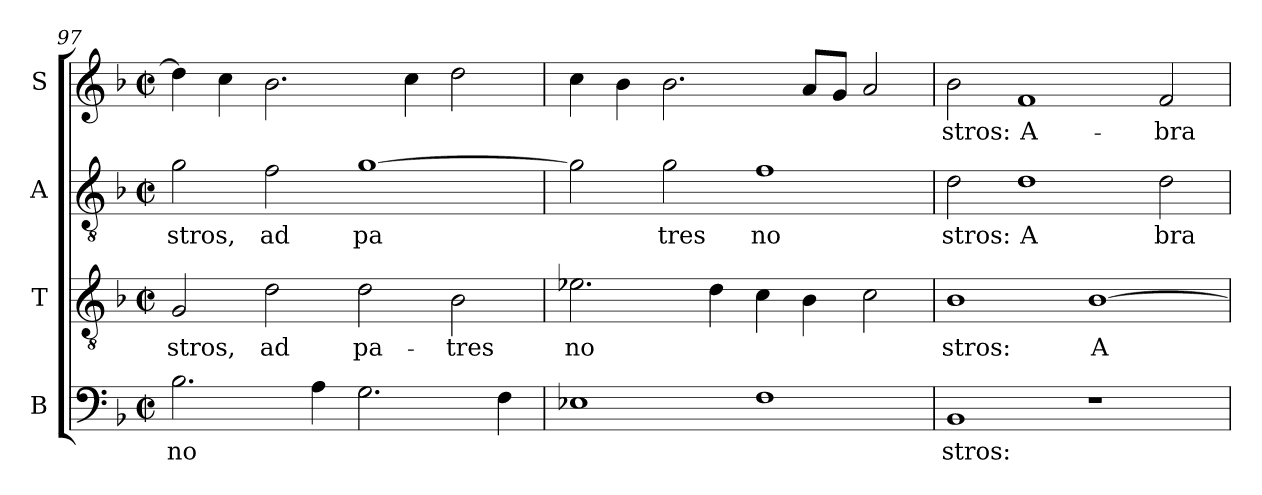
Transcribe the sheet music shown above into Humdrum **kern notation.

**kern	**text	**kern	**text	**kern	**text	**kern	**text
*part4	*part4	*part3	*part3	*part2	*part2	*part1	*part1
*staff4	*staff4	*staff3	*staff3	*staff2	*staff2	*staff1	*staff1
*I"B	*	*I"T	*	*I"A	*	*I"S	*
*I'B	*	*I'T	*	*I'A	*	*I'S	*
*clefF4	*	*clefGv2	*	*clefGv2	*	*clefG2	*
*k[b-]	*	*k[b-]	*	*k[b-]	*	*k[b-]	*
*F:	*	*F:	*	*F:	*	*F:	*
*M2/2	*	*M2/2	*	*M2/2	*	*M2/2	*
*met(c|)	*	*met(c|)	*	*met(c|)	*	*met(c|)	*
=97	=97	=97	=97	=97	=97	=97	=97
!	!LO:LY:b:cj	!	!LO:LY:b:cj	!	!LO:LY:b:cj	!	!LO:LY:b:cj
2.B-\	no	2G/	-stros,	2g\	stros,	4dd\]	--
!	!	!	!	!	!	!	!LO:LY:b:cj
.	.	.	.	.	.	4cc\	--
!	!	!	!LO:LY:b:cj	!	!LO:LY:b:cj	!	!LO:LY:b:cj
.	.	2d\	ad	2f\	ad	2.b-\	--
!	!LO:LY:b:cj	!	!	!	!	!	!
4A\	.	.	.	.	.	.	.
!	!LO:LY:b:cj	!	!LO:LY:b:cj	!	!LO:LY:b:cj	!	!
2.G\	.	2d\	pa-	[>1g	pa	.	.
!	!	!	!	!	!	!	!LO:LY:b:cj
.	.	.	.	.	.	4cc\	--
!	!	!	!LO:LY:b:cj	!	!	!	!LO:LY:b:cj
.	.	2B-\	-tres	.	.	2dd\	--
!	!LO:LY:b:cj	!	!	!	!	!	!
4F\	.	.	.	.	.	.	.
=98	=98	=98	=98	=98	=98	=98	=98
!	!LO:LY:b:cj	!	!LO:LY:b:cj	!	!LO:LY:b:cj	!	!LO:LY:b:cj
1E-X	.	2.e-\	no-	2g\]	.	4cc\	--
!	!	!	!	!	!	!	!LO:LY:b:cj
.	.	.	.	.	.	4b-\	--
!	!	!	!	!	!LO:LY:b:cj	!	!LO:LY:b:cj
.	.	.	.	2g\	tres	2.b-\	--
!	!	!	!LO:LY:b:cj	!	!	!	!
.	.	4d\	--	.	.	.	.
!	!LO:LY:b:cj	!	!LO:LY:b:cj	!	!LO:LY:b:cj	!	!
1F	.	4c\	--	1f	no	.	.
!	!	!	!LO:LY:b:cj	!	!	!	!LO:LY:b:cj
.	.	4B-\	--	.	.	8a/L	--
!	!	!	!	!	!	!	!LO:LY:b:cj
.	.	.	.	.	.	8g/J	--
!	!	!	!LO:LY:b:cj	!	!	!	!LO:LY:b:cj
.	.	2c\	--	.	.	2a/	--
=99	=99	=99	=99	=99	=99	=99	=99
!	!LO:LY:b:cj	!	!LO:LY:b:cj	!	!LO:LY:b:cj	!	!LO:LY:b:cj
1BB-	stros:	1B-	-stros:	2d\	stros:	2b-\	-stros:
!	!	!	!	!	!LO:LY:b:cj	!	!LO:LY:b:cj
.	.	.	.	1d	A	1f	A-
!	!	!	!LO:LY:b:cj	!	!	!	!
1r	.	[>1B-	A-	.	.	.	.
!	!	!	!	!	!LO:LY:b:cj	!	!LO:LY:b:cj
.	.	.	.	2d\	bra	2f/	-bra-
=	=	=	=	=	=	=	=
*-	*-	*-	*-	*-	*-	*-	*-
